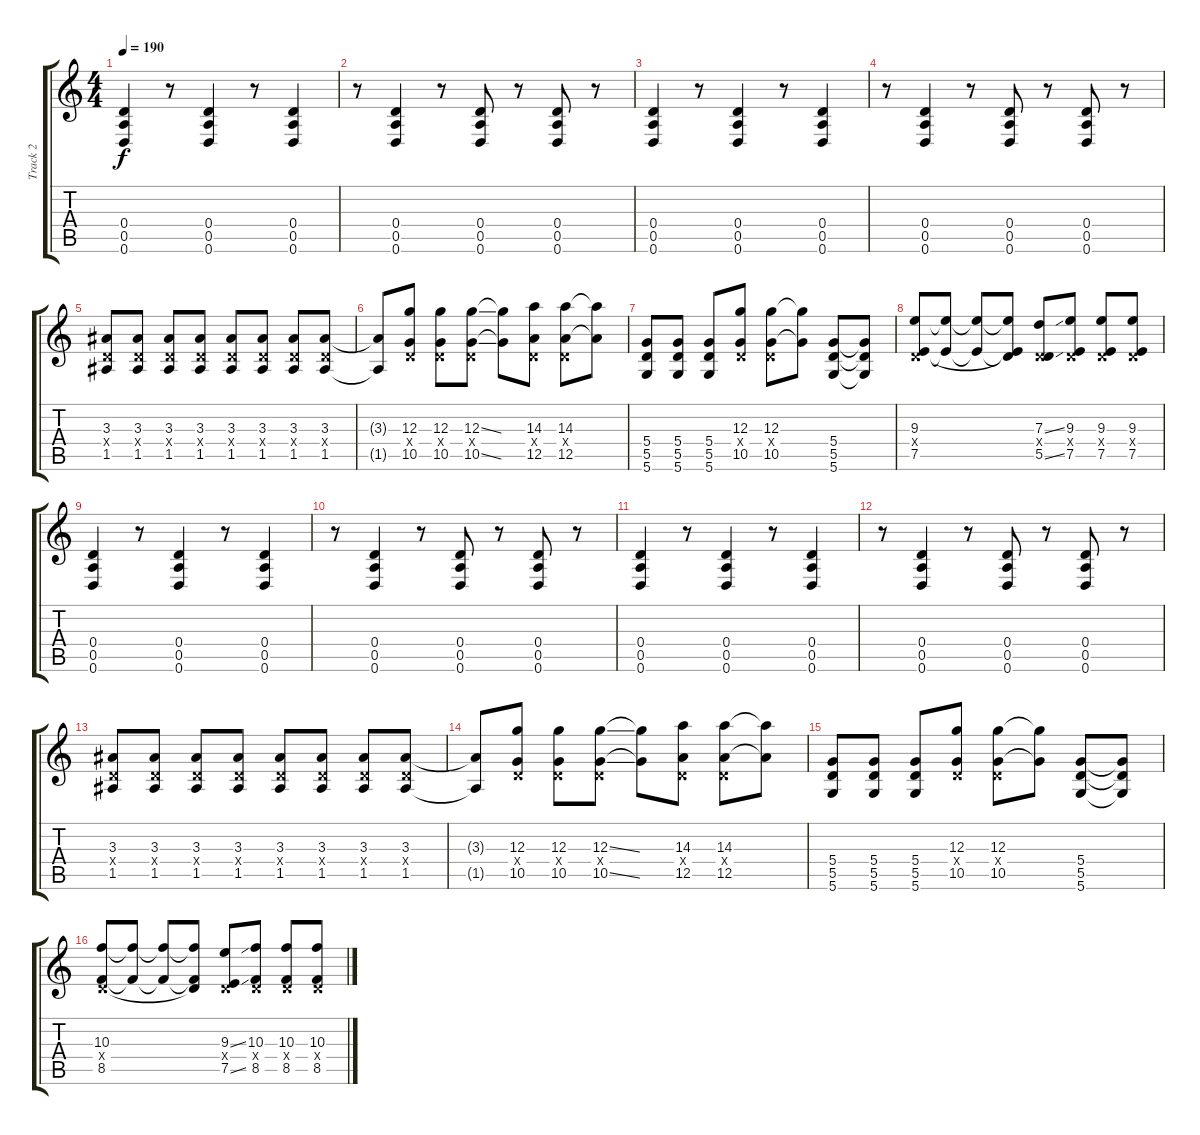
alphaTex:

\track ("Track 2" "Track 2") {instrument overdrivenguitar}
\staff {score tabs}
\tuning (E4 B3 G3 D3 A2 D2) {hide}
\ts (4 4)
\tempo 190
\clef g2
\ks c
(0.4 0.5 0.6).4{dy f} r.8 (0.4 0.5 0.6).4 r.8 (0.4 0.5 0.6).4 |
r.8 (0.4 0.5 0.6).4 r.8 (0.4 0.5 0.6).8 r.8 (0.4 0.5 0.6).8 r.8 |
(0.4 0.5 0.6).4 r.8 (0.4 0.5 0.6).4 r.8 (0.4 0.5 0.6).4 |
r.8 (0.4 0.5 0.6).4 r.8 (0.4 0.5 0.6).8 r.8 (0.4 0.5 0.6).8 r.8 |
(3.3 0.4{x} 1.5).8 (3.3 0.4{x} 1.5).8 (3.3 0.4{x} 1.5).8 (3.3 0.4{x} 1.5).8 (3.3 0.4{x} 1.5).8 (3.3 0.4{x} 1.5).8 (3.3 0.4{x} 1.5).8 (3.3 0.4{x} 1.5).8 |
(3.3{t} 1.5{t}).8 (12.3 0.4{x} 10.5).8 (12.3 0.4{x} 10.5).8 (12.3{ss} 0.4{x} 10.5{ss}).8 (12.3{t} 10.5{t}).8 (14.3 0.4{x} 12.5).8 (14.3 0.4{x} 12.5).8 (14.3{t} 12.5{t}).8 |
(5.4 5.5 5.6).8 (5.4 5.5 5.6).8 (5.4 5.5 5.6).8 (12.3 0.4{x} 10.5).8 (12.3 0.4{x} 10.5).8 (12.3{t} 10.5{t}).8 (5.4 5.5 5.6).8 (5.4{t} 5.5{t} 5.6{t}).8 |
(9.3 0.4{x} 7.5).8 (9.3{t} 7.5{t}).8 (9.3{t} 7.5{t}).8 (9.3{t} 0.4{t} 7.5{t}).8 (7.3{ss} 0.4{x} 5.5{ss}).8 (9.3 0.4{x} 7.5).8 (9.3 0.4{x} 7.5).8 (9.3 0.4{x} 7.5).8 |
(0.4 0.5 0.6).4 r.8 (0.4 0.5 0.6).4 r.8 (0.4 0.5 0.6).4 |
r.8 (0.4 0.5 0.6).4 r.8 (0.4 0.5 0.6).8 r.8 (0.4 0.5 0.6).8 r.8 |
(0.4 0.5 0.6).4 r.8 (0.4 0.5 0.6).4 r.8 (0.4 0.5 0.6).4 |
r.8 (0.4 0.5 0.6).4 r.8 (0.4 0.5 0.6).8 r.8 (0.4 0.5 0.6).8 r.8 |
(3.3 0.4{x} 1.5).8 (3.3 0.4{x} 1.5).8 (3.3 0.4{x} 1.5).8 (3.3 0.4{x} 1.5).8 (3.3 0.4{x} 1.5).8 (3.3 0.4{x} 1.5).8 (3.3 0.4{x} 1.5).8 (3.3 0.4{x} 1.5).8 |
(3.3{t} 1.5{t}).8 (12.3 0.4{x} 10.5).8 (12.3 0.4{x} 10.5).8 (12.3{ss} 0.4{x} 10.5{ss}).8 (12.3{t} 10.5{t}).8 (14.3 0.4{x} 12.5).8 (14.3 0.4{x} 12.5).8 (14.3{t} 12.5{t}).8 |
(5.4 5.5 5.6).8 (5.4 5.5 5.6).8 (5.4 5.5 5.6).8 (12.3 0.4{x} 10.5).8 (12.3 0.4{x} 10.5).8 (12.3{t} 10.5{t}).8 (5.4 5.5 5.6).8 (5.4{t} 5.5{t} 5.6{t}).8 |
(10.3 0.4{x} 8.5).8 (10.3{t} 8.5{t}).8 (10.3{t} 8.5{t}).8 (10.3{t} 0.4{t} 8.5{t}).8 (9.3{ss} 0.4{x} 7.5{ss}).8 (10.3 0.4{x} 8.5).8 (10.3 0.4{x} 8.5).8 (10.3 0.4{x} 8.5).8
